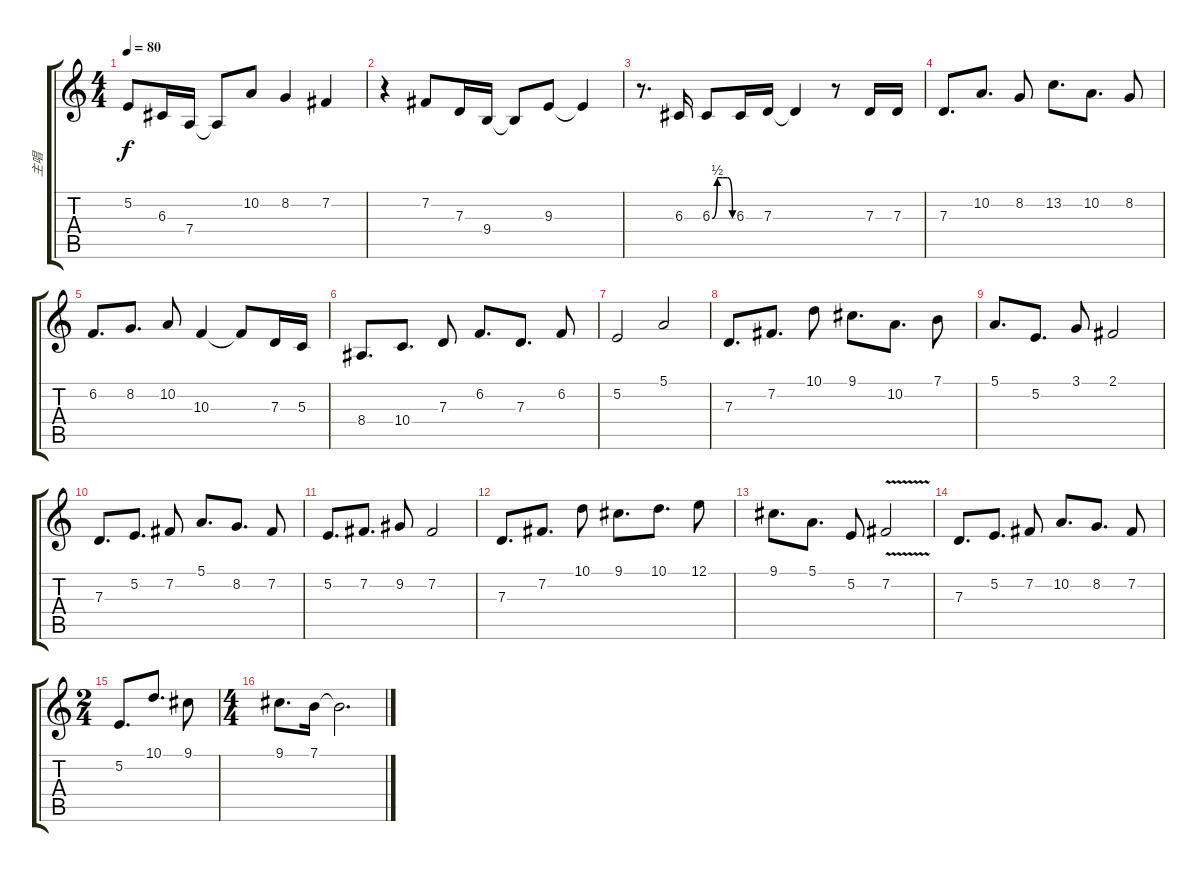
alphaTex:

\track ("主唱" "主唱") {instrument altosax}
\staff {score tabs}
\tuning (E4 B3 G3 D3 A2 E2) {hide}
\ts (4 4)
\tempo 80
\clef g2
\ks c
5.2.8{dy f} 6.3.16 7.4.16 7.4{t}.8 10.2.8 8.2.4 7.2.4 |
r.4 7.2.8 7.3.16 9.4.16 9.4{t}.8 9.3.8 9.3{t}.4 |
r.8{d} 6.3.16 6.3{be (custom 0 0 15 2 30 2 45 2 60 0)}.8 6.3.16 7.3.16 7.3{t}.4 r.8 7.3.16 7.3.16 |
7.3.8{d} 10.2.8{d} 8.2.8 13.2.8{d} 10.2.8{d} 8.2.8 |
6.2.8{d} 8.2.8{d} 10.2.8 10.3.4 10.3{t}.8 7.3.16 5.3.16 |
8.4.8{d} 10.4.8{d} 7.3.8 6.2.8{d} 7.3.8{d} 6.2.8 |
5.2.2 5.1.2 |
7.3.8{d} 7.2.8{d} 10.1.8 9.1.8{d} 10.2.8{d} 7.1.8 |
5.1.8{d} 5.2.8{d} 3.1.8 2.1.2 |
7.3.8{d} 5.2.8{d} 7.2.8 5.1.8{d} 8.2.8{d} 7.2.8 |
5.2.8{d} 7.2.8{d} 9.2.8 7.2.2 |
7.3.8{d} 7.2.8{d} 10.1.8 9.1.8{d} 10.1.8{d} 12.1.8 |
9.1.8{d} 5.1.8{d} 5.2.8 7.2{v}.2 |
7.3.8{d} 5.2.8{d} 7.2.8 10.2.8{d} 8.2.8{d} 7.2.8 |
\ts (2 4)
5.2.8{d} 10.1.8{d} 9.1.8 |
\ts (4 4)
9.1.8{d} 7.1.16 7.1{t}.2{d}
